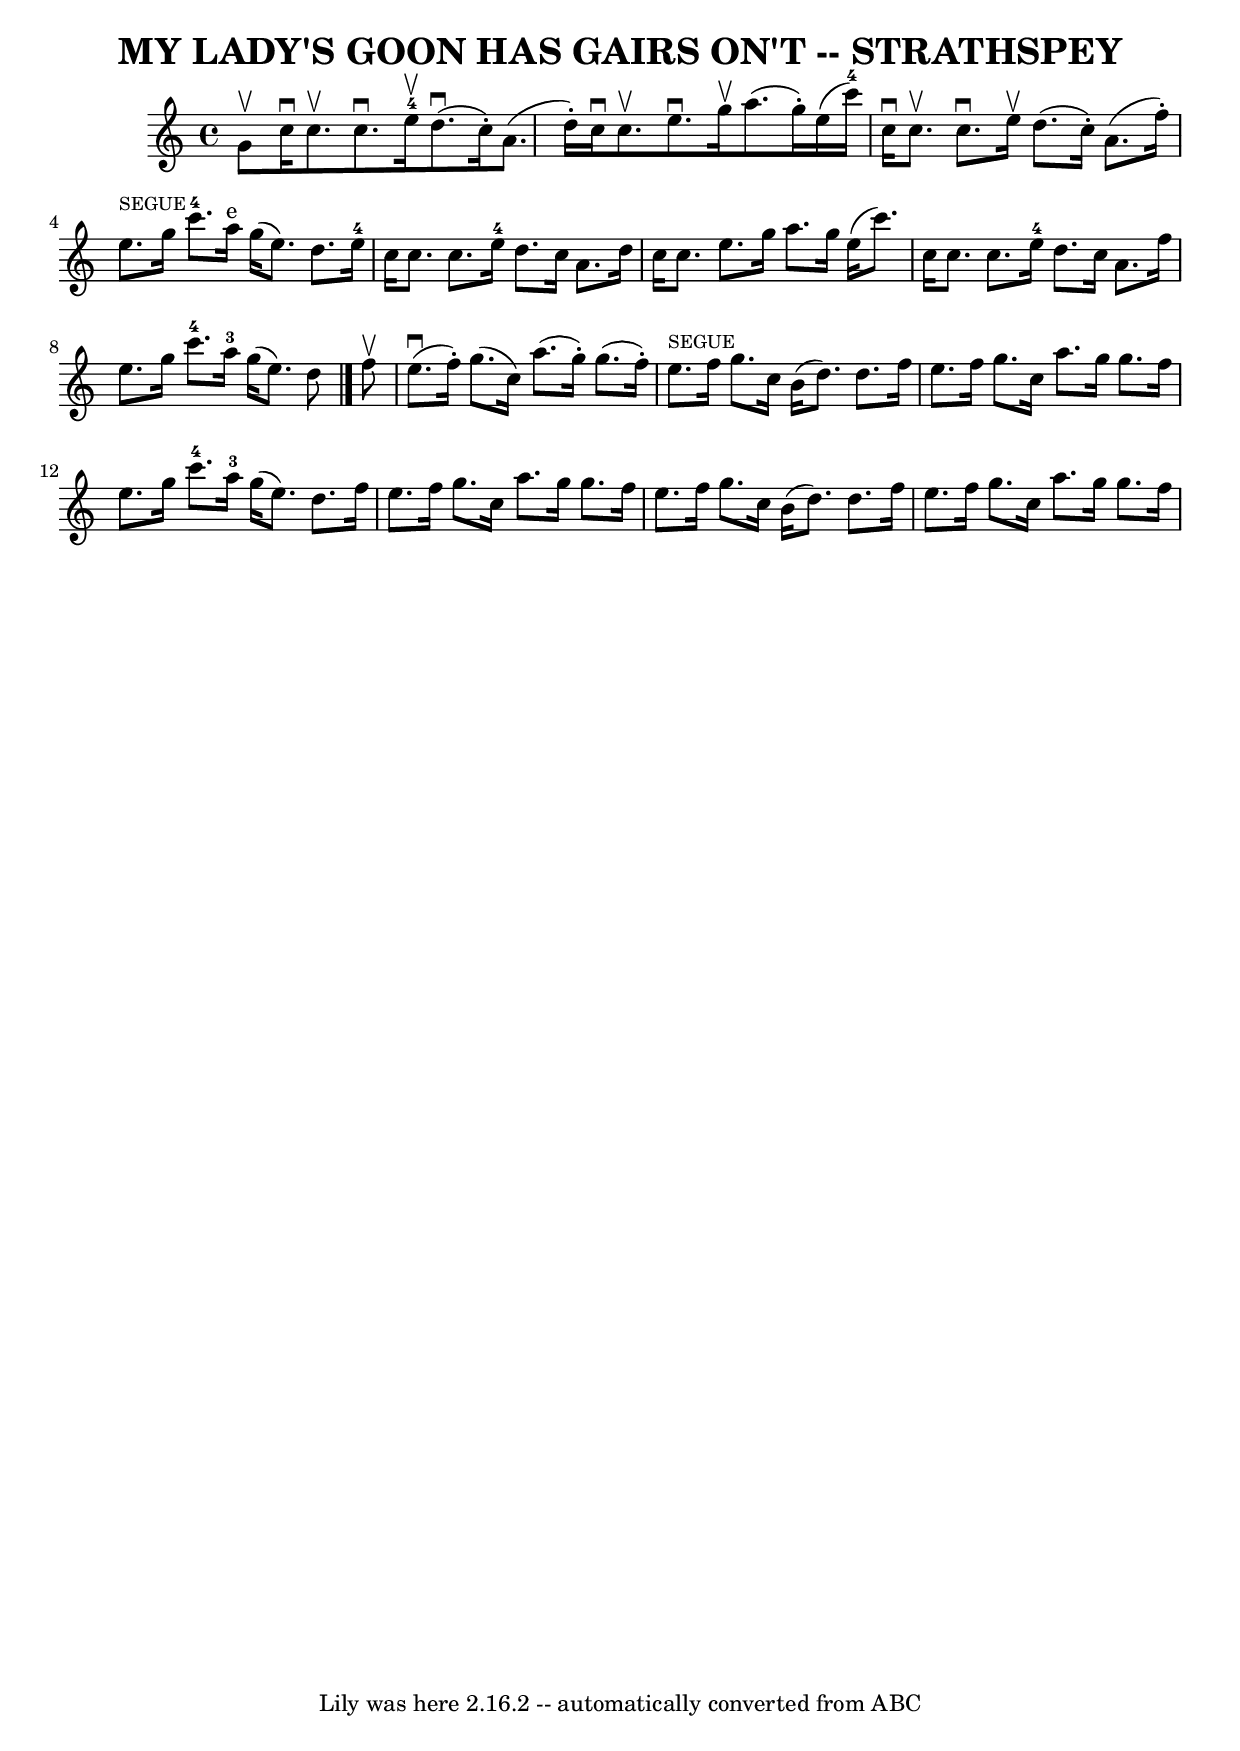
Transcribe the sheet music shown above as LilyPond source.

\version "2.16.2"
\include "Mammoth.ily"
\header {
  %% book = "Ryan's Mammoth Collection of Fiddle Tunes"
  crossRefNumber = "1"
  footnotes = ""
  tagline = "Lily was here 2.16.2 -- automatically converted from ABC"
  title = "MY LADY'S GOON HAS GAIRS ON'T -- STRATHSPEY"

}
voicedefault =  {


  \override Staff.TimeSignature #'style = #'C
  \time 4/4 % %slurgracf 1
     \key c \major g'8^\upbow     |
  c''16^\downbow c''8.^\upbow c''8.^\downbow e''16-4^\upbow d''8. (^\downbow c''16-.) a'8. (d''16-.)    |
  c''16^\downbow c''8.^\upbow e''8.^\downbow g''16^\upbow a''8. (g''16-.) e''16 (c'''16-4)    |
     c''16^\downbow c''8.^\upbow c''8.^\downbow e''16^\upbow d''8. ( c''16-.) a'8. (f''16-.)     |
  e''8.^\segue g''16 c'''8.-4 a''16^"e" g''16 (e''8.) d''8. e''16-4    |
  c''16 c''8. c''8. e''16-4 d''8. c''16 a'8. d''16      |
  c''16 c''8. e''8. g''16 a''8. g''16 e''16 ( c'''8.)    |
  c''16 c''8. c''8. e''16-4 d''8. c''16 a'8. f''16     |
  e''8. g''16 c'''8.-4 a''16-3 g''16 (e''8.) d''8    \bar "|." f''8^\upbow    |
     e''8. (^\downbow f''16-.) g''8. (c''16) a''8. (g''16-.) g''8. (f''16-.)     |
  e''8.^\segue f''16 g''8. c''16 b'16 (d''8.) d''8. f''16     |
  e''8. f''16 g''8. c''16 a''8. g''16 g''8. f''16     |
  e''8. g''16 c'''8.-4 a''16-3 g''16 (e''8.) d''8. f''16     |
  e''8. f''16 g''8. c''16 a''8. g''16 g''8. f''16      |
  e''8. f''16 g''8. c''16 b'16 (d''8.) d''8. f''16     |
  e''8. f''16 g''8. c''16 a''8. g''16    
  g''8. f''16    

}

\score{
  <<

    \context Staff="default"
    {
      \voicedefault 
      
 }

  >>
  \layout {
    
 }
  \midi {
 }

}
